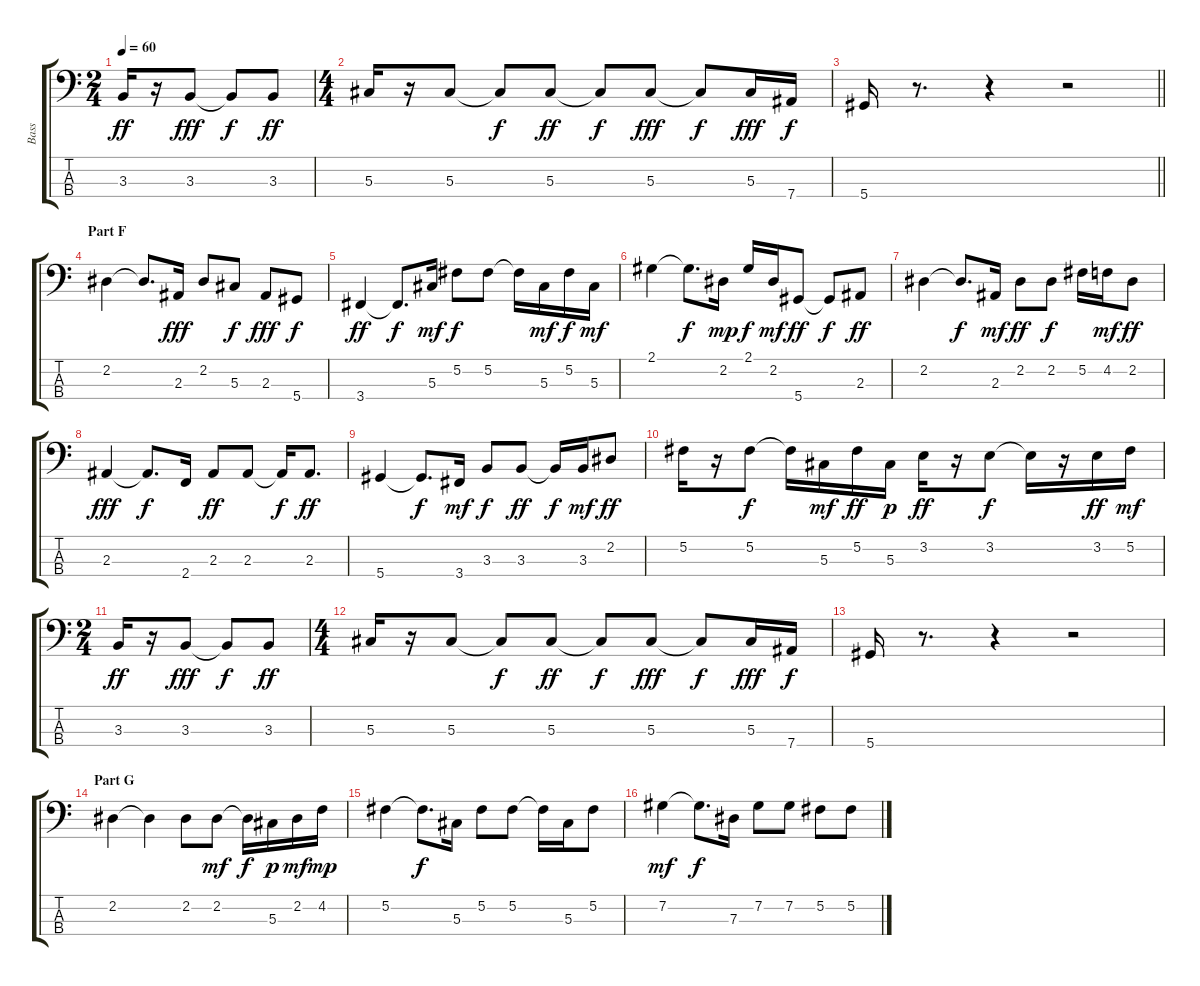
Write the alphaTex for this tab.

\track ("Bass" "Bass") {instrument electricbassfinger}
\staff {score tabs}
\tuning (Gb2 Db2 Ab1 Eb1) {hide}
\ts (2 4)
\tempo 60
\clef f4
\ks c
3.3.16{dy ff} r.16 3.3.8{dy fff} 3.3{t}.8{dy f} 3.3.8{dy ff} |
\ts (4 4)
5.3.16 r.16 5.3.8 5.3{t}.8{dy f} 5.3.8{dy ff} 5.3{t}.8{dy f} 5.3.8{dy fff} 5.3{t}.8{dy f} 5.3.16{dy fff} 7.4.16{dy f} |
\barLineRight lightlight
5.4.16 r.8{d} r.4 r.2 |
\section ("" "Part F")
2.2.4{volume 14} 2.2{t}.8{d} 2.3.16{dy fff} 2.2.8 5.3.8{dy f} 2.3.8{dy fff} 5.4.8{dy f} |
3.4.4{dy ff} 3.4{t}.8{d dy f} 5.3.16{dy mf} 5.2.8{dy f} 5.2.8 5.2{t}.16 5.3.16{dy mf} 5.2.16{dy f} 5.3.16{dy mf} |
2.1.4 2.1{t}.8{d dy f} 2.2.16{dy mp} 2.1.16{dy f} 2.2.16{dy mf} 5.4.8{dy ff} 5.4{t}.8{dy f} 2.3.8{dy ff} |
2.2.4 2.2{t}.8{d dy f} 2.3.16{dy mf} 2.2.8{dy ff} 2.2.8{dy f} 5.2.16 4.2.16{dy mf} 2.2.8{dy ff} |
2.3.4{dy fff} 2.3{t}.8{d dy f} 2.4.16 2.3.8{dy ff} 2.3.8 2.3{t}.16{dy f} 2.3.8{d dy ff} |
5.4.4 5.4{t}.8{d dy f} 3.4.16{dy mf} 3.3.8{dy f} 3.3.8{dy ff} 3.3{t}.16{dy f} 3.3.16{dy mf} 2.2.8{dy ff} |
5.2.16 r.16 5.2.8{dy f} 5.2{t}.16 5.3.16{dy mf} 5.2.16{dy ff} 5.3.16{dy p} 3.2.16{dy ff} r.16 3.2.8{dy f} 3.2{t}.16 r.16 3.2.16{dy ff} 5.2.16{dy mf} |
\ts (2 4)
3.3.16{dy ff} r.16 3.3.8{dy fff} 3.3{t}.8{dy f} 3.3.8{dy ff} |
\ts (4 4)
5.3.16 r.16 5.3.8 5.3{t}.8{dy f} 5.3.8{dy ff} 5.3{t}.8{dy f} 5.3.8{dy fff} 5.3{t}.8{dy f} 5.3.16{dy fff} 7.4.16{dy f} |
5.4.16 r.8{d} r.4 r.2 |
\section ("" "Part G")
2.2.4{volume 11} 2.2{t}.4 2.2.8 2.2.8{dy mf} 2.2{t}.16{dy f} 5.3.16{dy p} 2.2.16{dy mf} 4.2.16{dy mp} |
5.2.4 5.2{t}.8{d dy f} 5.3.16 5.2.8 5.2.8 5.2{t}.16 5.3.16 5.2.8 |
7.2.4{dy mf} 7.2{t}.8{d dy f} 7.3.16 7.2.8 7.2.8 5.2.8 5.2.8
